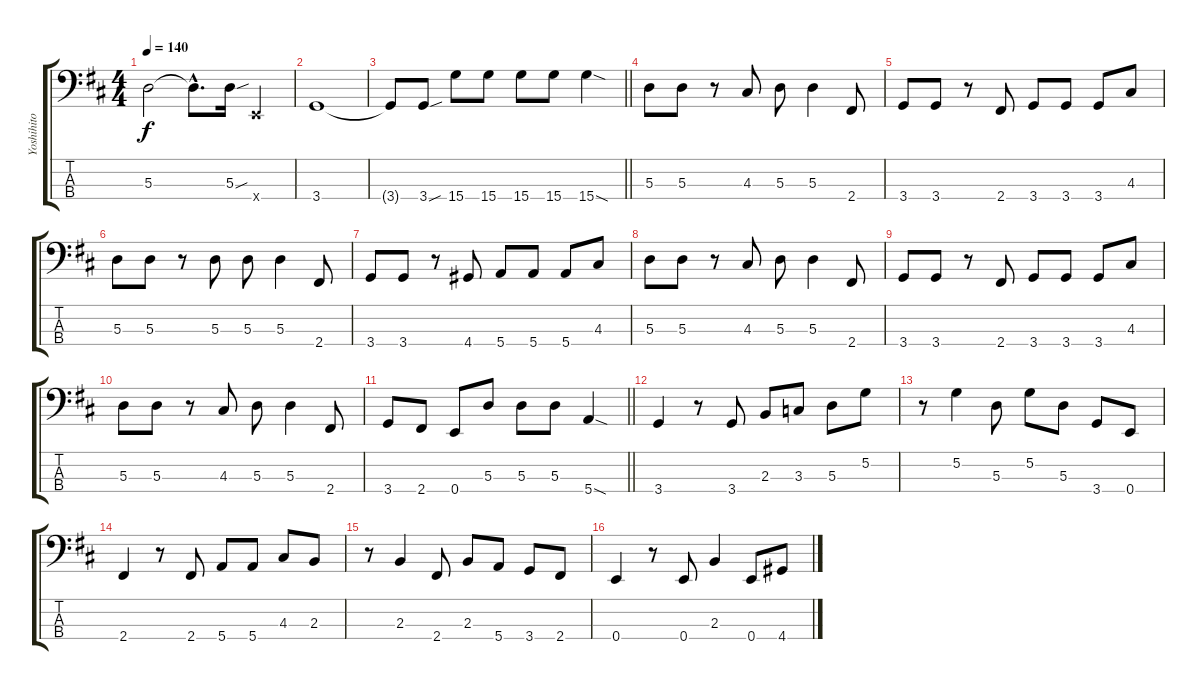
\track ("Yoshihito Onda" "Yoshihito ") {instrument electricbasspick}
\staff {score tabs}
\tuning (G2 D2 A1 E1) {hide}
\ts (4 4)
\tempo 140
\clef f4
\ks d
5.3{t}.2{dy f} 5.3{hac t}.8{d} 5.3{sou}.16 0.4{x}.4 |
3.4.1 |
\barLineRight lightlight
3.4{t}.8 3.4{sou}.8 15.4.8 15.4.8 15.4.8 15.4.8 15.4{sod}.4 |
5.3.8 5.3.8 r.8 4.3.8 5.3.8 5.3.4 2.4.8 |
3.4.8 3.4.8 r.8 2.4.8 3.4.8 3.4.8 3.4.8 4.3.8 |
5.3.8 5.3.8 r.8 5.3.8 5.3.8 5.3.4 2.4.8 |
3.4.8 3.4.8 r.8 4.4.8 5.4.8 5.4.8 5.4.8 4.3.8 |
5.3.8 5.3.8 r.8 4.3.8 5.3.8 5.3.4 2.4.8 |
3.4.8 3.4.8 r.8 2.4.8 3.4.8 3.4.8 3.4.8 4.3.8 |
5.3.8 5.3.8 r.8 4.3.8 5.3.8 5.3.4 2.4.8 |
\barLineRight lightlight
3.4.8 2.4.8 0.4.8 5.3.8 5.3.8 5.3.8 5.4{sod}.4 |
3.4.4 r.8 3.4.8 2.3.8 3.3.8 5.3.8 5.2.8 |
r.8 5.2.4 5.3.8 5.2.8 5.3.8 3.4.8 0.4.8 |
2.4.4 r.8 2.4.8 5.4.8 5.4.8 4.3.8 2.3.8 |
r.8 2.3.4 2.4.8 2.3.8 5.4.8 3.4.8 2.4.8 |
0.4.4 r.8 0.4.8 2.3.4 0.4.8 4.4.8
